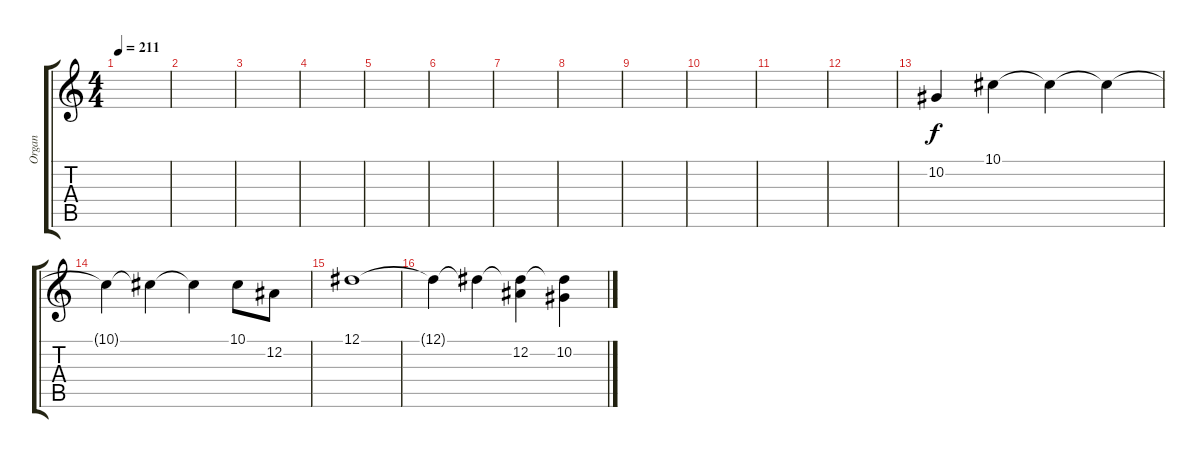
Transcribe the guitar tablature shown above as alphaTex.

\track ("Organ" "Organ") {instrument churchorgan}
\staff {score tabs}
\tuning (Eb4 Bb3 Gb3 Db3 Ab2 Eb2) {hide}
\ts (4 4)
\tempo 211
\clef g2
\ks c
|
|
|
|
|
|
|
|
|
|
|
|
10.2.4 10.1.4 10.1{t}.4 10.1{t}.4 |
10.1{t}.4 10.1{t}.4 10.1{t}.4 10.1.8 12.2.8 |
12.1.1 |
12.1{t}.4 12.1{t}.4 (12.1{t} 12.2).4 (12.1{t} 10.2).4
